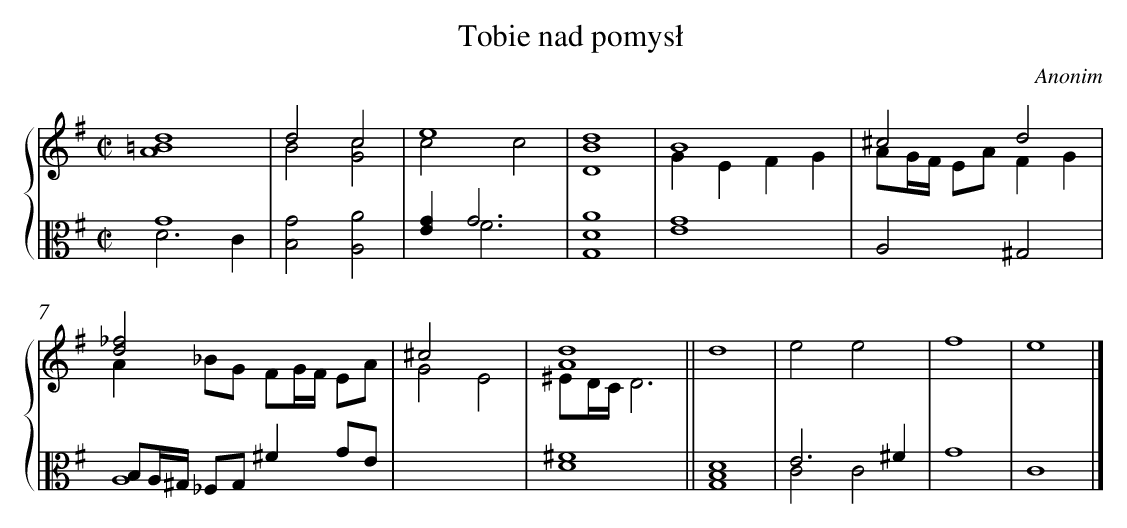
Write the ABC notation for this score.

X:1
T: Tobie nad pomysł
C: Anonim
L: 1/8
M: C|
%%staves {1 2}
V: 1 clef=treble
V: 2 clef=alto
K: G
[V:1] [d8=B8A8] |
[V:2] G8 & D6C2 |
[V:1] d4c4 & B4[c4G4] |
[V:2] [G4B,4][A4A,4] |
[V:1] e8 & c4c4 |
[V:2] [G2E2]G6 & x2F6 |
[V:1] d8 & [B8D8] |
[V:2] [A8D8G,8] |
[V:1] B8 & G2E2F2G2 |
[V:2] [G8E8] |
[V:1] ^c4d4 & AG/F/ EAF2G2 |
[V:2] A,4^G,4 |
[V:1] [_f4d4]x4 & A2_BG FG/F/ EA |
[V:2] B,A,/^G,/ _F,G,^F2GE & A,8 |
[V:1] ^c4x4 & G4E4 |
[V:2] x8 |
[V:1] [d8A8] & ^ED/C/D6 ||
[V:2] [^F8D8] ||
[V:1] d8 |
[V:2] [D8B,8G,8] |
[V:1] e4e4 |
[V:2] E6^F2 & C4C4 |
[V:1] f8 |
[V:2] G8 |
[V:1] e8 |]
[V:2] C8 |]
